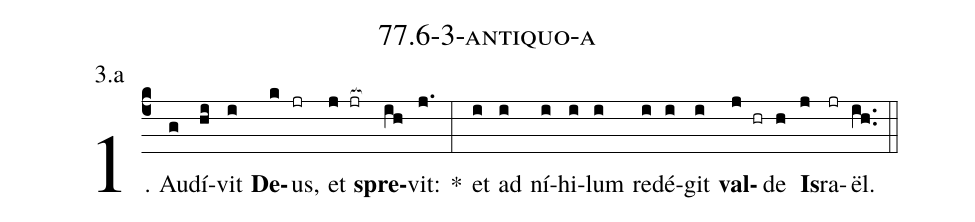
name: 77.6-3-antiquo-a;
annotation: 3.a;
%%
(c4)1. Au(g)dí(hi)vit(i) <b>De</b>(k)us,(jr) et(j jr[ocb:1{]) <b>spre</b>(ih[ocb:0}])vit:(j.) *(:) et(i) ad(i) ní(i)hi(i)lum(i) red(i)é(i)git(i) <b>val</b>(j hr)de(h) <b>Is</b>(j)ra(jr)ël.(ih..) (::)


%E(i) u(i) o(j) u(h) a(j) e.(ih..) (::)
